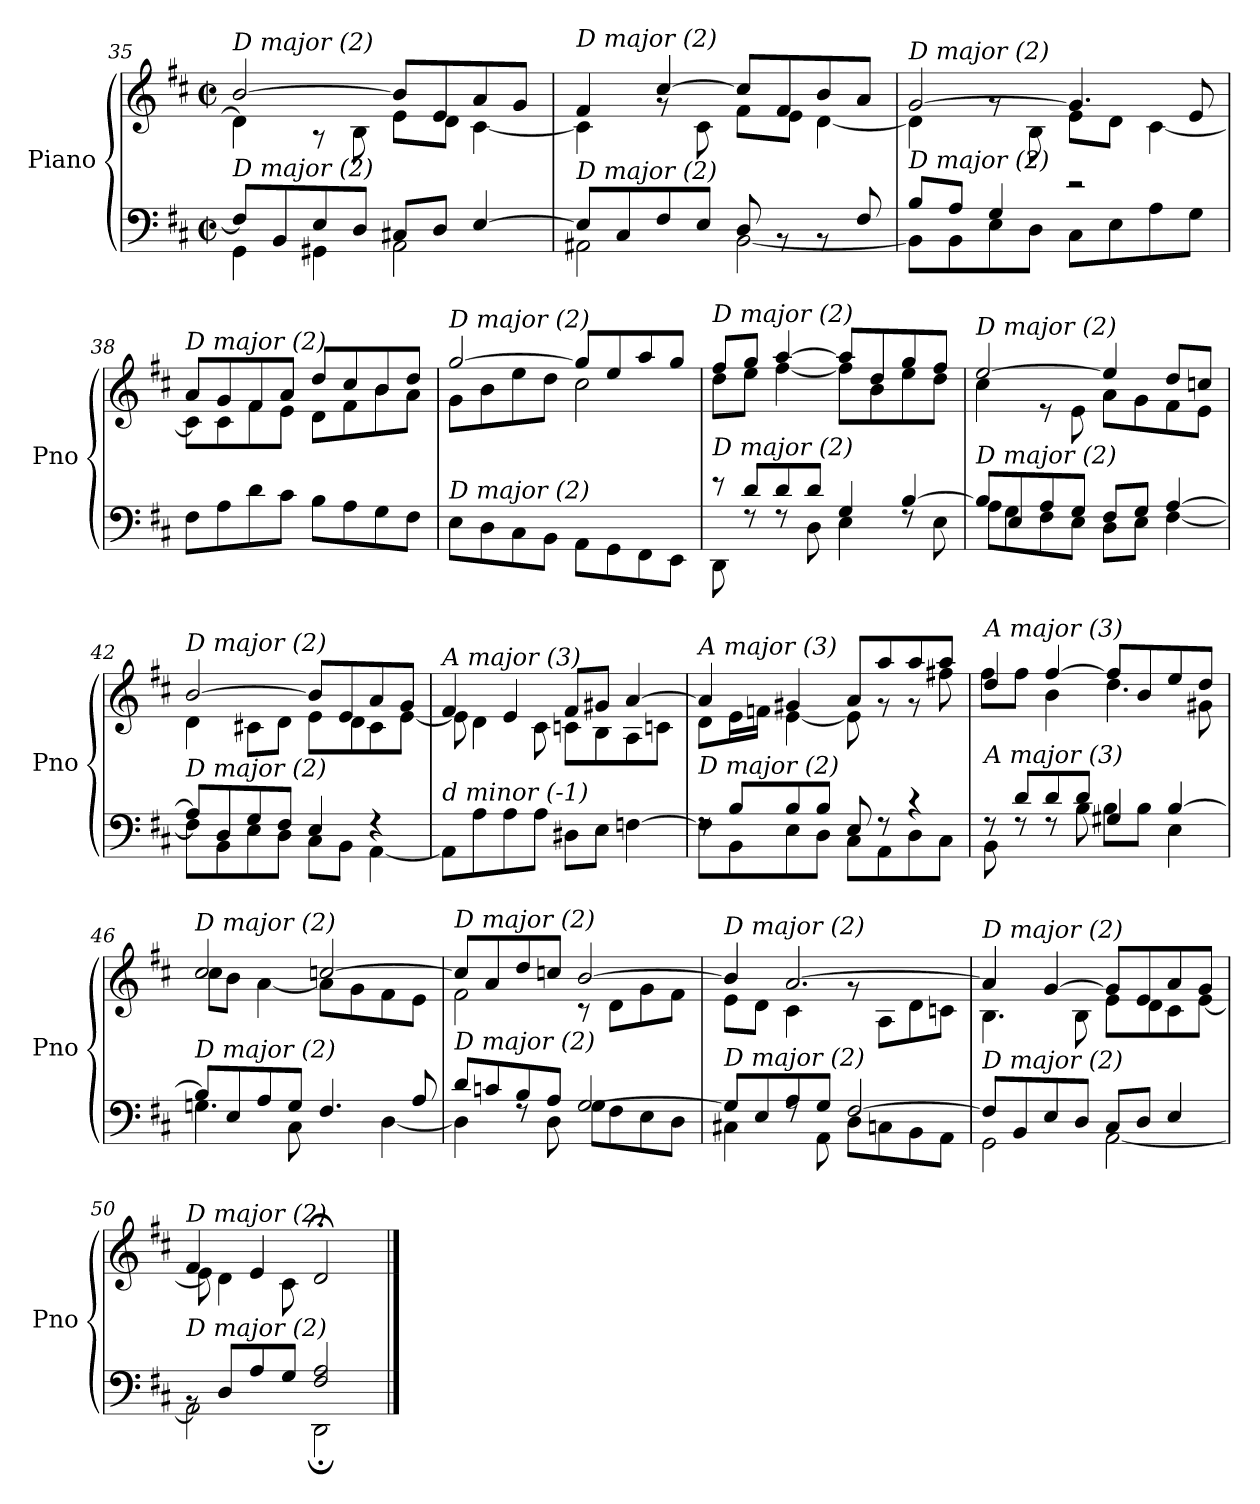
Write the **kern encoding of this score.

**kern	**kern
*part1	*part1
*staff2	*staff1
*I"Piano	*
*I'Pno	*
*clefF4	*clefG2
*k[f#c#]	*k[f#c#]
*M2/2	*M2/2
*met(c|)	*met(c|)
=35	=35
*^	*^
!	!	!LO:TX:i:t=D major (2)	!
!LO:TX:i:t=D major (2)	!	!	!
8F#/L]	4GG\	[2b/	4d\]
8BB/	.	.	.
8E/	4GG#X\	.	8r
8D/J	.	.	8B\
8C#X/L	2AA\	8b/L]	8e\L
8D/J	.	8e/	8d\J
[4E/	.	8a/	[4c#\
.	.	8g/J	.
!!LO:LB:g=z	!!
=36	=36	=36	=36
!	!	!LO:TX:i:t=D major (2)	!
!LO:TX:i:t=D major (2)	!	!	!
8E/L]	2AA#X\	4f#/	4c#\]
8C#/	.	.	.
8F#/	.	[4cc#/	8rg
8E/J	.	.	8c#\
8D/	[2BB\	8cc#/L]	8f#\L
8rBB	.	8f#/	8e\J
8rBB	.	8b/	[4d\
8F#/	.	8a/J	.
=37	=37	=37	=37
!	!	!LO:TX:i:t=D major (2)	!
!LO:TX:i:t=D major (2)	!	!	!
8B/L	8BB\L]	[2g/	4d\]
8A/J	8BB\	.	.
4G/	8E\	.	8rg
.	8D\J	.	8B\
2r	8C#\L	4.g/]	8e\L
.	8E\	.	8d\J
.	8A\	.	[4c#\
.	8G\J	8e/	.
=38	=38	=38	=38
!	!	!LO:TX:i:t=D major (2)	!
!LO:TX:i:t=D major (2)	!	!	!
*v	*v	*	*
8F#\L	8a/L	8c#\L]
8A\	8g/	8c#\
8d\	8f#/	8f#\
8c#\J	8a/J	8e\J
8B\L	8dd/L	8d\L
8A\	8cc#/	8f#\
8G\	8b/	8b\
8F#\J	8dd/J	8a\J
=39	=39	=39
!	!LO:TX:i:t=D major (2)	!
!LO:TX:i:t=D major (2)	!	!
8E\L	[2gg/	8g\L
8D\	.	8b\
8C#\	.	8ee\
8BB\J	.	8dd\J
8AA\L	8gg/L]	2cc#\
8GG\	8ee/	.
8FF#\	8aa/	.
8EE\J	8gg/J	.
=40	=40	=40
*^	*	*
!	!	!LO:TX:i:t=D major (2)	!
!LO:TX:i:t=D major (2)	!	!	!
8r	8DD\	8ff#/L	8dd\L
8d/L	8rF	8gg/J	8ee\J
8d/	8rF	[4aa/	[4ff#\
8d/J	8D\	.	.
4G/	4E\	8aa/L]	8ff#\L]
.	.	8dd/	8b\
[4B/	8rF	8gg/	8ee\
.	8E\	8ff#/J	8dd\J
!!LO:LB:g=z	!!
=41	=41	=41	=41
!	!	!LO:TX:i:t=D major (2)	!
!LO:TX:i:t=D major (2)	!	!	!
8B/L]	8A\L	[2ee/	4cc#\
8E/	8G\	.	.
8A/	8F#\	.	8r
8G/J	8E\J	.	8e\
8F#/L	8D\L	4ee/]	8a\L
8G/J	8E\J	.	8g\
[4A/	[4F#\	8dd/L	8f#\
.	.	8ccn/J	8e\J
=42	=42	=42	=42
!	!	!LO:TX:i:t=D major (2)	!
!LO:TX:i:t=D major (2)	!	!	!
8A/L]	8F#\L]	[2b/	4d\
8D/	8BB\	.	.
8G/	8E\	.	8c#X\L
8F#/J	8D\J	.	8d\J
4E/	8C#\L	8b/L]	8e\L
.	8BB\J	8e/	8d\
4r	[4AA\	8a/	8c#\
.	.	8g/J	[8e\J
*v	*v	*	*
=43	=43	=43
!	!LO:TX:i:t=A major (3)	!
!LO:TX:i:t=d minor (-1)	!	!
8AA\L]	4f#/	8e\]
8A\	.	4d\
8A\	4e/	.
8A\J	.	8c#\
8D#X\L	8f#/L	8cn\L
8E\J	8g#X/J	8B\
[4Fn\	[4a/	8A\
.	.	8cn\J
=44	=44	=44
*^	*	*
!	!	!LO:TX:i:t=A major (3)	!
!LO:TX:i:t=D major (2)	!	!	!
8rF	8F\L]	4a/]	8d\L
8B/L	8BB\	.	16e\L
.	.	.	16fn\JJ
8B/	8E\	4g#X/	[4e\
8B/J	8D\J	.	.
8E/	8C#\L	8a/L	8e\]
8r	8AA\	8aa/	8r
4r	8D\	8aa/	8r
.	8C#\J	8aa/J	8ff#X\
!!LO:PB:g=z	!!
=45	=45	=45	=45
!	!	!LO:TX:i:t=A major (3)	!
!LO:TX:i:t=A major (3)	!	!	!
8rF	8BB\	4dd/	8ff#\L
8d/L	8rF	.	8ff#\J
8d/	8rF	[4ff#/	4b\
8d/J	8B\	.	.
4G#X/	8B\L	8ff#/L]	4.dd\
.	8B\J	8b/	.
[4B/	4E\	8ee/	.
.	.	8dd/J	8g#X\
=46	=46	=46	=46
!	!	!LO:TX:i:t=D major (2)	!
!LO:TX:i:t=D major (2)	!	!	!
8B/L]	4.Gn\	2cc#/	8cc#\L
8E/	.	.	8b\J
8A/	.	.	[4a\
8G/J	8C#\	.	.
4.F#/	8F#\Lyy	[2ccn/	8a\L]
.	8E\J	.	8g\
.	[4D\	.	8f#\
8A/	.	.	8e\J
=47	=47	=47	=47
!	!	!LO:TX:i:t=D major (2)	!
!LO:TX:i:t=D major (2)	!	!	!
8d/L	4D\]	8cc/L]	2f#\
8cn/	.	8a/	.
8B/	8rF	8dd/	.
8A/J	8D\	8ccn/J	.
[2G/	8G\L	[2b/	8r
.	8F#\	.	8d\L
.	8E\	.	8g\
.	8D\J	.	8f#\J
!!LO:LB:g=z	!!
=48	=48	=48	=48
!	!	!LO:TX:i:t=D major (2)	!
!LO:TX:i:t=D major (2)	!	!	!
8G/L]	4C#X\	4b/]	8e\L
8E/	.	.	8d\J
8A/	8rF	[2.a/	4c#\
8G/J	8AA\	.	.
[2F#/	8D\L	.	8rg
.	8Cn\	.	8A\L
.	8BB\	.	8d\
.	8AA\J	.	8cn\J
=49	=49	=49	=49
!	!	!LO:TX:i:t=D major (2)	!
!LO:TX:i:t=D major (2)	!	!	!
8F#/L]	2GG\	4a/]	4.B\
8BB/	.	.	.
8E/	.	[4g/	.
8D/J	.	.	8B\
8C#/L	[2AA\	8g/L]	8e\L
8D/J	.	8e/	8d\
4E/	.	8a/	8c#\
.	.	8g/J	[8e\J
=50	=50	=50	=50
*	*^	*	*^
!	!	!	!LO:TX:i:t=D major (2)	!	!
!LO:TX:i:t=D major (2)	!	!	!	!	!
2ryy	8rBB	2AA\]	4f#/	8e\]	2ryy
.	8D/L	.	.	4d\	.
.	8A/	.	4e/	.	.
.	8G/J	.	.	8c#\	.
2F#/ 2A/	2DD;\	2ryy	2d;</	2ryy	2ryy
*v	*v	*v	*	*	*
*	*v	*v	*v
==	==
*-	*-
